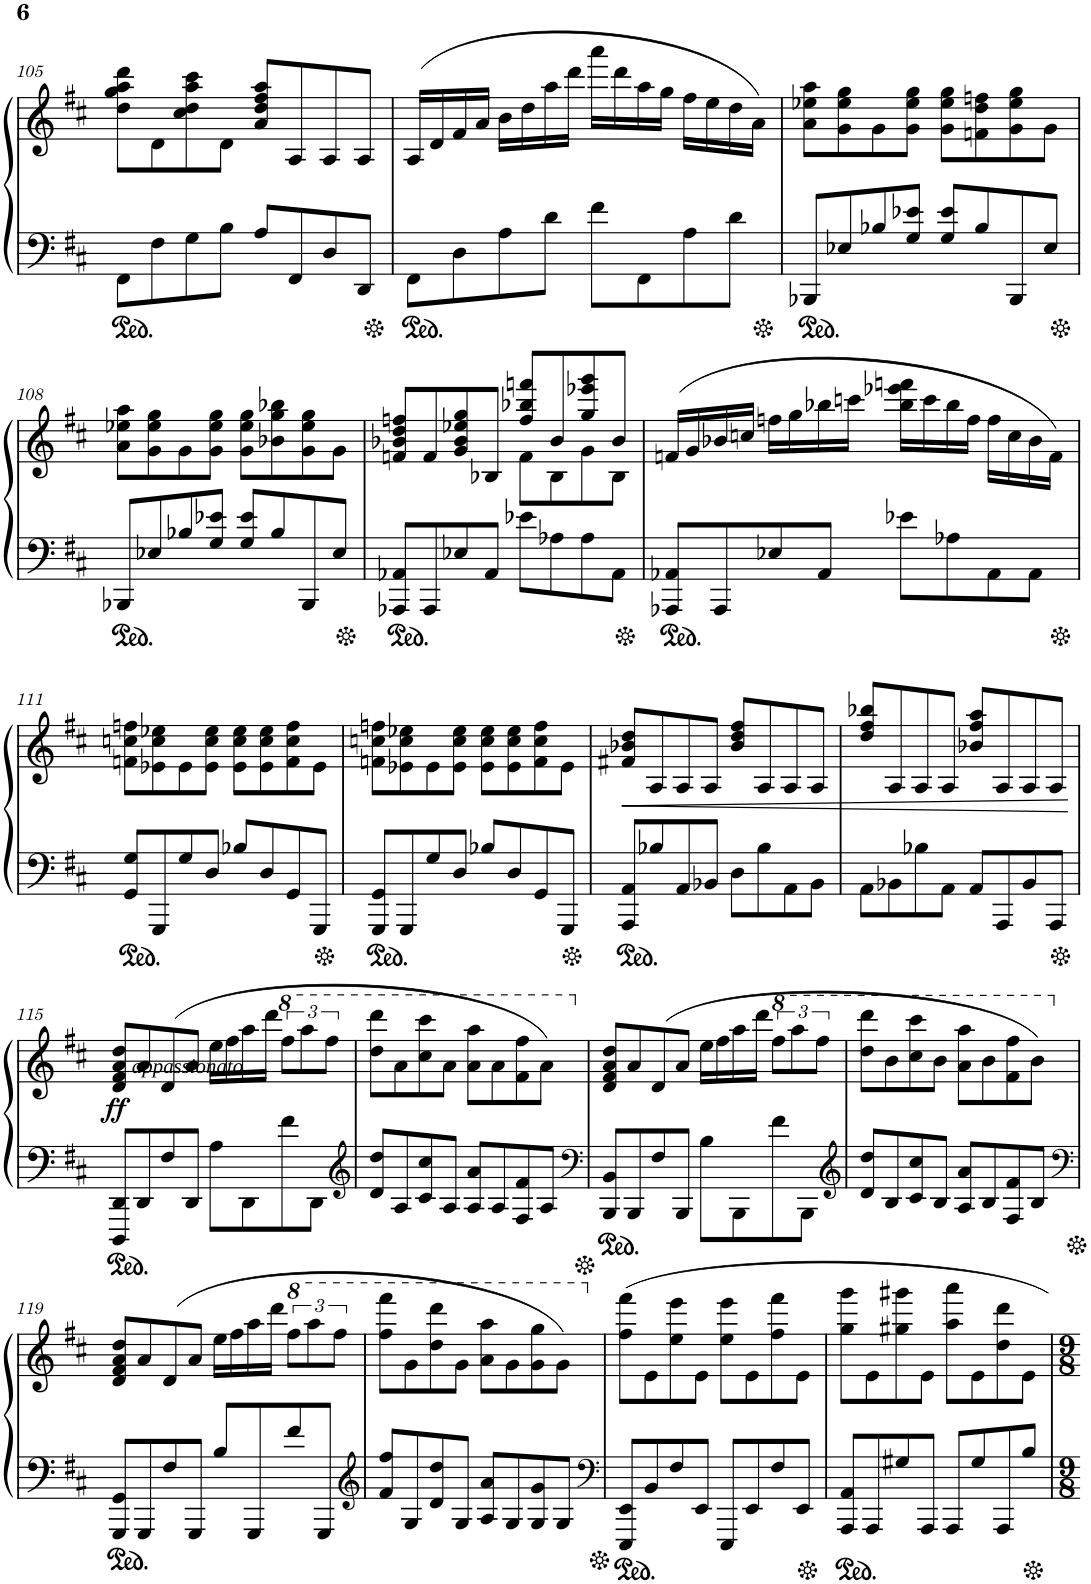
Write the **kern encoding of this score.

**kern	**kern	**dynam
*part1	*part1	*part1
*staff2	*staff1	*staff1/2
*I"Piano	*	*
*I'Pno.	*	*
!!LO:PB:g=z
*clefF4	*clefG2	*
*k[f#c#]	*k[f#c#]	*
*M4/4	*M4/4	*
=105	=105	=105
8FF#\L	8dd\ 8gg\ 8aa\ 8ddd\L	.
8F#\	8d\	.
8G\	8cc#\ 8dd\ 8aa\ 8ccc#\	.
8B\J	8d\J	.
8A/L	8a/ 8dd/ 8ff#/ 8aa/L	.
8FF#/	8A/	.
8D/	8A/	.
8DD/J	8A/J	.
=106	=106	=106
8FF#\L	(16A/LL	.
.	16d/	.
8D\	16f#/	.
.	16a/JJ	.
8A\	16b\LL	.
.	16dd\	.
8d\J	16aa\	.
.	16ddd\JJ	.
8f#\L	16aaa\LL	.
.	16ddd\	.
8FF#\	16aa\	.
.	16gg\JJ	.
8A\	16ff#\LL	.
.	16ee\	.
8d\J	16dd\	.
.	16a\JJ)	.
=107	=107	=107
8BBB-X/L	8a\ 8ee-X\ 8aa\L	.
8E-X/	8g\ 8ee-\ 8gg\	.
8B-X/	8g\	.
8G/ 8e-X/J	8g\ 8ee-\ 8gg\J	.
8G/ 8e-/L	8g\ 8ee-\ 8gg\L	.
8B-/	8fn\ 8dd\ 8ffn\	.
8BBB-/	8g\ 8ee-\ 8gg\	.
8E-/J	8g\J	.
!!LO:LB:g=z
=108	=108	=108
8BBB-X/L	8a\ 8ee-X\ 8aa\L	.
8E-X/	8g\ 8ee-\ 8gg\	.
8B-X/	8g\	.
8G/ 8e-X/J	8g\ 8ee-\ 8gg\J	.
8G/ 8e-/L	8g\ 8ee-\ 8gg\L	.
8B-/	8b-X\ 8gg\ 8bb-X\	.
8BBB-/	8g\ 8ee-\ 8gg\	.
8E-/J	8g\J	.
=109	=109	=109
*	*^	*
8AAA-X/ 8AA-X/L	8fn/ 8b-X/ 8dd/ 8ffn/L	2ryy	.
8AAA-/	8f/	.	.
8E-X/	8g/ 8b-/ 8ee-X/ 8gg/	.	.
8AA-/J	8B-X/J	.	.
8e-X\L	8ff/ 8bb-X/ 8fffn/L	8f\L	.
8A-X\	8b-/	8B-\	.
8A-\	8gg/ 8eee-X/ 8ggg/	8g\	.
8AA-\J	8b-/J	8B-\J	.
*	*v	*v	*
=110	=110	=110
8AAA-X/ 8AA-X/L	(16fn/LL	.
.	16g/	.
8AAA-/	16b-X/	.
.	16ccn/JJ	.
8E-X/	16ffn\LL	.
.	16gg\	.
8AA-/J	16bb-X\	.
.	16cccn\JJ	.
8e-X\L	16bb-\ 16eee-X\ 16fffn\LL	.
.	16ccc\	.
8A-X\	16bb-\	.
.	16ff\JJ	.
8AA-\	16ff\LL	.
.	16cc\	.
8AA-\J	16b-\	.
.	16f\JJ)	.
!!LO:LB:g=z
=111	=111	=111
8GG/ 8G/L	8fn\ 8ccn\ 8ffn\L	.
8GGG/	8e-X\ 8cc\ 8ee-X\	.
8G/	8e-\	.
8D/J	8e-\ 8cc\ 8ee-\J	.
8B-X/L	8e-\ 8cc\ 8ee-\L	.
8D/	8e-\ 8cc\ 8ee-\	.
8GG/	8f\ 8cc\ 8ff\	.
8GGG/J	8e-\J	.
=112	=112	=112
8GGG/ 8GG/L	8fn\ 8ccn\ 8ffn\L	.
8GGG/	8e-X\ 8cc\ 8ee-X\	.
8G/	8e-\	.
8D/J	8e-\ 8cc\ 8ee-\J	.
8B-X/L	8e-\ 8cc\ 8ee-\L	.
8D/	8e-\ 8cc\ 8ee-\	.
8GG/	8f\ 8cc\ 8ff\	.
8GGG/J	8e-\J	.
=113	=113	=113
!	!	!LO:HP:b
8AAA/ 8AA/L	8f#X/ 8b-X/ 8dd/L	<
8B-X/	8A/	.
8AA/	8A/	.
8BB-X/J	8A/J	.
8D\L	8b-/ 8dd/ 8ff#/L	.
8B-\	8A/	.
8AA\	8A/	.
8BB-\J	8A/J	.
=114	=114	=114
8AA\L	8dd/ 8ff#/ 8bb-X/L	.
8BB-X\	8A/	.
8B-X\	8A/	.
8AA\J	8A/J	.
8AA/L	8b-X/ 8ff#/ 8aa/L	.
8AAA/	8A/	.
8BB-/	8A/	.
8AAA/J	8A/J	.
.	.	[
!!LO:LB:g=z
=115	=115	=115
!	!LO:TX:b:i:t=appassionato	!
!	!	!LO:DY:b
8DDD/ 8DD/L	8d/ 8f#/ 8a/ 8dd/L	ff
8DD/	8a/	.
8F#/	(8d/	.
8DD/J	8a/J	.
8A\L	16ee\LL	.
.	16ff#\	.
8DD\	16aa\	.
.	16ddd\JJ	.
*	*8va	*
8f#\	12fff#\L	.
.	12aaa\	.
8DD\J	.	.
.	12fff#\J	.
=116	=116	=116
*clefG2	*	*
8d/ 8dd/L	8ddd\ 8dddd\L	.
8A/	8aa\	.
8c#/ 8cc#/	8ccc#\ 8cccc#\	.
8A/J	8aa\J	.
8A/ 8a/L	8aa\ 8aaa\L	.
8A/	8aa\	.
8F#/ 8f#/	8ff#\ 8fff#\	.
8A/J	8aa\J)	.
=117	=117	=117
*clefF4	*	*
*	*X8va	*
8BBB/ 8BB/L	8d/ 8f#/ 8a/ 8dd/L	.
8BBB/	8a/	.
8F#/	(8d/	.
8BBB/J	8a/J	.
8B\L	16ee\LL	.
.	16ff#\	.
8BBB\	16aa\	.
.	16ddd\JJ	.
*	*8va	*
8f#\	12fff#\L	.
.	12aaa\	.
8BBB\J	.	.
.	12fff#\J	.
=118	=118	=118
*clefG2	*	*
8d/ 8dd/L	8ddd\ 8dddd\L	.
8B/	8bb\	.
8c#/ 8cc#/	8ccc#\ 8cccc#\	.
8B/J	8bb\J	.
8A/ 8a/L	8aa\ 8aaa\L	.
8B/	8bb\	.
8F#/ 8f#/	8ff#\ 8fff#\	.
8B/J	8bb\J)	.
!!LO:LB:g=z
=119	=119	=119
*clefF4	*	*
*	*X8va	*
8GGG/ 8GG/L	8d/ 8f#/ 8a/ 8dd/L	.
8GGG/	8a/	.
8F#/	(8d/	.
8GGG/J	8a/J	.
8B/L	16ee\LL	.
.	16ff#\	.
8GGG/	16aa\	.
.	16ddd\JJ	.
*	*8va	*
8f#/	12fff#\L	.
.	12aaa\	.
8GGG/J	.	.
.	12fff#\J	.
=120	=120	=120
*clefG2	*	*
8f#/ 8ff#/L	8fff#\ 8ffff#\L	.
8G/	8gg\	.
8d/ 8dd/	8ddd\ 8dddd\	.
8G/J	8gg\J	.
8A/ 8a/L	8aa\ 8aaa\L	.
8G/	8gg\	.
8G/ 8g/	8gg\ 8ggg\	.
8G/J	8gg\J)	.
=121	=121	=121
*clefF4	*	*
*	*X8va	*
8EEE/ 8EE/L	8ff#\ 8fff#\L	.
8BB/	8e\	.
8F#/	8ee\ 8eee\	.
8EE/J	8e\J	.
8EEE/L	8ee\ 8eee\L	.
8EE/	8e\	.
8F#/	8ff#\ 8fff#\	.
8EE/J	8e\J	.
=122	=122	=122
8AAA/ 8AA/L	8gg\ 8ggg\L	.
8AAA/	8e\	.
8G#X/	8gg#X\ 8ggg#X\	.
8AAA/J	8e\J	.
8AAA/L	8aa\ 8aaa\L	.
8G#/	8e\	.
8AAA/	8dd\ 8ddd\	.
8B/J	8e\J	.
=	=	=
*-	*-	*-
